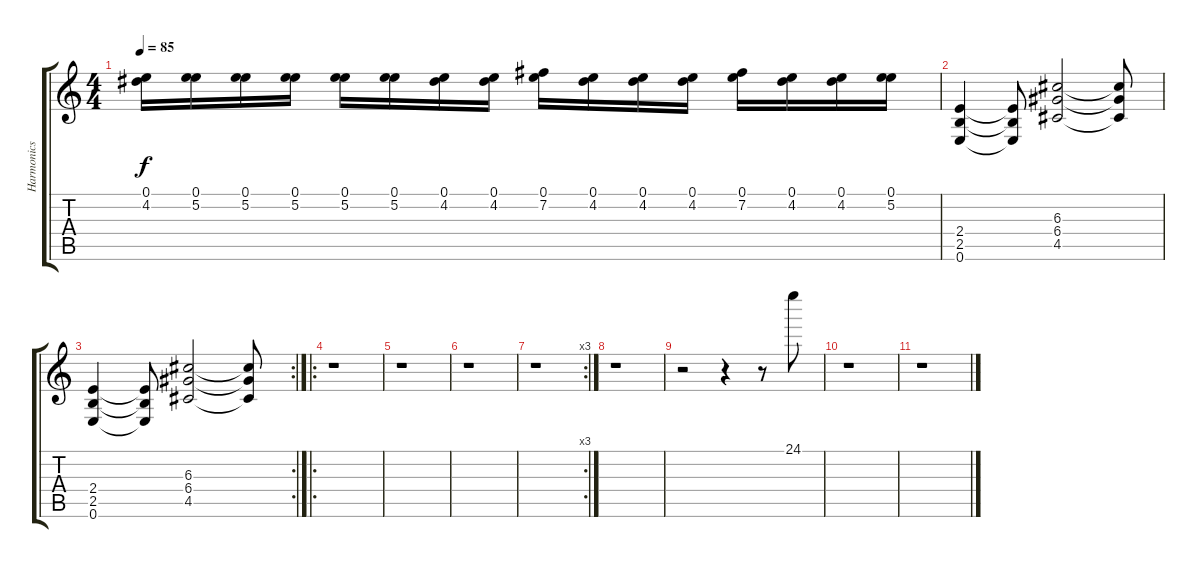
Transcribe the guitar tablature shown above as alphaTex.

\track ("Harmonics" "Harmonics") {instrument guitarharmonics}
\staff {score tabs}
\tuning (E4 B3 G3 D3 A2 E2) {hide}
\ts (4 4)
\tempo 85
\clef g2
\ks c
(0.1 4.2).16{dy f} (0.1 5.2).16 (0.1 5.2).16 (0.1 5.2).16 (0.1 5.2).16 (0.1 5.2).16 (0.1 4.2).16 (0.1 4.2).16 (0.1 7.2).16 (0.1 4.2).16 (0.1 4.2).16 (0.1 4.2).16 (0.1 7.2).16 (0.1 4.2).16 (0.1 4.2).16 (0.1 5.2).16 |
(2.4 2.5 0.6).4 (2.4{t} 2.5{t} 0.6{t}).8 (6.3 6.4 4.5).2 (6.3{t} 6.4{t} 4.5{t}).8 |
\rc 2
(2.4 2.5 0.6).4 (2.4{t} 2.5{t} 0.6{t}).8 (6.3 6.4 4.5).2 (6.3{t} 6.4{t} 4.5{t}).8 |
\ro
r.1 |
r.1 |
r.1 |
\rc 3
r.1 |
r.1 |
r.2 r.4 r.8 24.1.8 |
r.1 |
r.1
